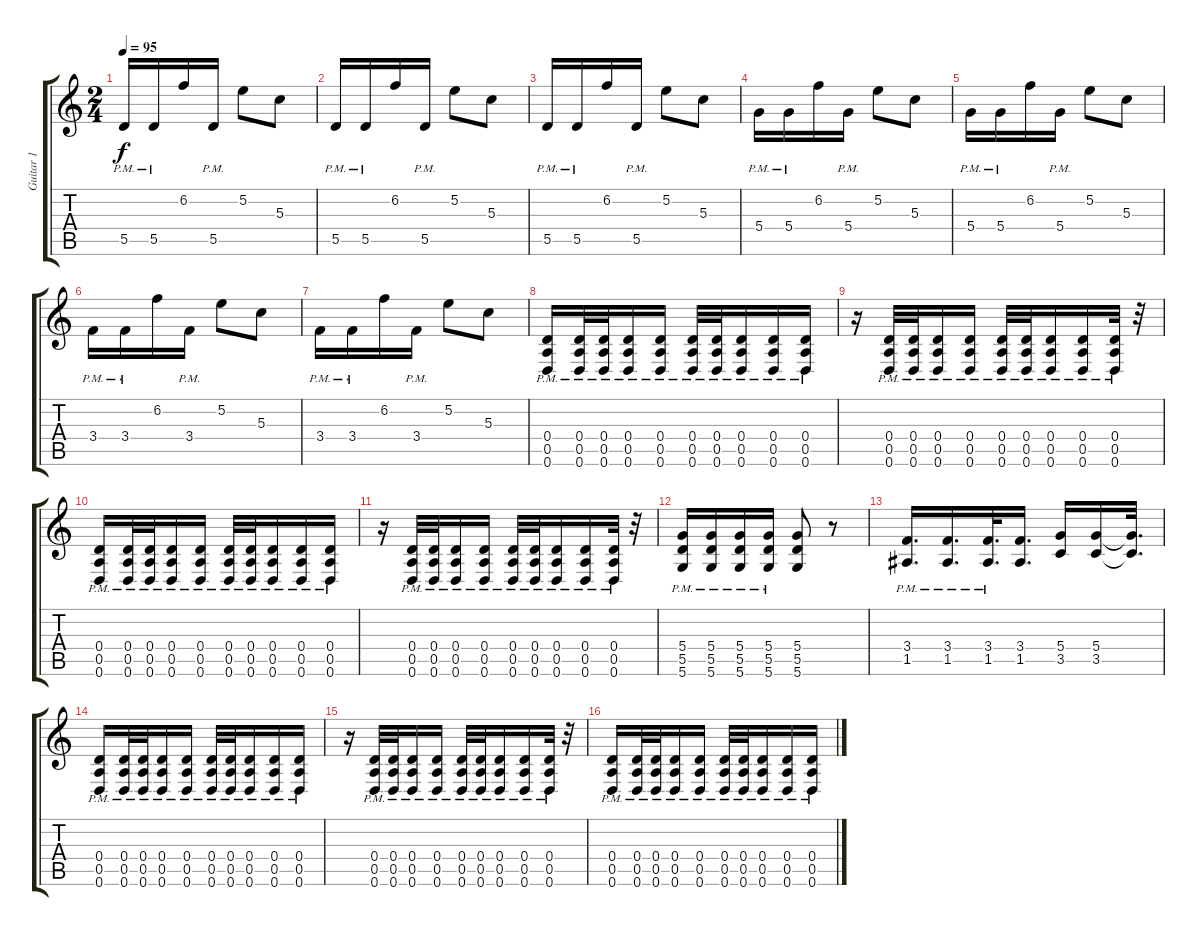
\track ("Guitar 1" "Guitar 1") {instrument distortionguitar}
\staff {score tabs}
\tuning (E4 B3 G3 D3 A2 D2) {hide}
\ts (2 4)
\tempo 95
\clef g2
\ks c
5.5{pm}.16{dy f} 5.5{pm}.16 6.2.16 5.5{pm}.16 5.2.8 5.3.8 |
5.5{pm}.16 5.5{pm}.16 6.2.16 5.5{pm}.16 5.2.8 5.3.8 |
5.5{pm}.16 5.5{pm}.16 6.2.16 5.5{pm}.16 5.2.8 5.3.8 |
5.4{pm}.16 5.4{pm}.16 6.2.16 5.4{pm}.16 5.2.8 5.3.8 |
5.4{pm}.16 5.4{pm}.16 6.2.16 5.4{pm}.16 5.2.8 5.3.8 |
3.4{pm}.16 3.4{pm}.16 6.2.16 3.4{pm}.16 5.2.8 5.3.8 |
3.4{pm}.16 3.4{pm}.16 6.2.16 3.4{pm}.16 5.2.8 5.3.8 |
(0.4{pm} 0.5{pm} 0.6{pm}).16 (0.4{pm} 0.5{pm} 0.6{pm}).32 (0.4{pm} 0.5{pm} 0.6{pm}).32 (0.4{pm} 0.5{pm} 0.6{pm}).16 (0.4{pm} 0.5{pm} 0.6{pm}).16 (0.4{pm} 0.5{pm} 0.6{pm}).32 (0.4{pm} 0.5{pm} 0.6{pm}).32 (0.4{pm} 0.5{pm} 0.6{pm}).16 (0.4{pm} 0.5{pm} 0.6{pm}).16 (0.4{pm} 0.5{pm} 0.6{pm}).16 |
r.16 (0.4{pm} 0.5{pm} 0.6{pm}).32 (0.4{pm} 0.5{pm} 0.6{pm}).32 (0.4{pm} 0.5{pm} 0.6{pm}).16 (0.4{pm} 0.5{pm} 0.6{pm}).16 (0.4{pm} 0.5{pm} 0.6{pm}).32 (0.4{pm} 0.5{pm} 0.6{pm}).32 (0.4{pm} 0.5{pm} 0.6{pm}).16 (0.4{pm} 0.5{pm} 0.6{pm}).16 (0.4{pm} 0.5{pm} 0.6{pm}).32 r.32 |
(0.4{pm} 0.5{pm} 0.6{pm}).16 (0.4{pm} 0.5{pm} 0.6{pm}).32 (0.4{pm} 0.5{pm} 0.6{pm}).32 (0.4{pm} 0.5{pm} 0.6{pm}).16 (0.4{pm} 0.5{pm} 0.6{pm}).16 (0.4{pm} 0.5{pm} 0.6{pm}).32 (0.4{pm} 0.5{pm} 0.6{pm}).32 (0.4 0.5{pm} 0.6{pm}).16 (0.4{pm} 0.5{pm} 0.6{pm}).16 (0.4{pm} 0.5{pm} 0.6{pm}).16 |
r.16 (0.4{pm} 0.5{pm} 0.6{pm}).32 (0.4{pm} 0.5{pm} 0.6{pm}).32 (0.4{pm} 0.5{pm} 0.6{pm}).16 (0.4{pm} 0.5{pm} 0.6{pm}).16 (0.4{pm} 0.5{pm} 0.6{pm}).32 (0.4{pm} 0.5{pm} 0.6{pm}).32 (0.4{pm} 0.5{pm} 0.6{pm}).16 (0.4{pm} 0.5{pm} 0.6{pm}).16 (0.4{pm} 0.5{pm} 0.6{pm}).32 r.32 |
(5.4{pm} 5.5{pm} 5.6{pm}).16 (5.4{pm} 5.5{pm} 5.6{pm}).16 (5.4{pm} 5.5{pm} 5.6{pm}).16 (5.4{pm} 5.5{pm} 5.6{pm}).16 (5.4 5.5 5.6).8 r.8 |
(3.4{pm} 1.5{pm}).16{d} (3.4{pm} 1.5{pm}).16{d} (3.4{pm} 1.5{pm}).32{d} (3.4 1.5).16{d} (5.4 3.5).16 (5.4 3.5).16 (5.4{t} 3.5{t}).32{d} |
(0.4{pm} 0.5{pm} 0.6{pm}).16 (0.4{pm} 0.5{pm} 0.6{pm}).32 (0.4{pm} 0.5{pm} 0.6{pm}).32 (0.4{pm} 0.5{pm} 0.6{pm}).16 (0.4{pm} 0.5{pm} 0.6{pm}).16 (0.4{pm} 0.5{pm} 0.6{pm}).32 (0.4{pm} 0.5{pm} 0.6{pm}).32 (0.4{pm} 0.5{pm} 0.6{pm}).16 (0.4{pm} 0.5{pm} 0.6{pm}).16 (0.4{pm} 0.5{pm} 0.6{pm}).16 |
r.16 (0.4{pm} 0.5{pm} 0.6{pm}).32 (0.4{pm} 0.5{pm} 0.6{pm}).32 (0.4{pm} 0.5{pm} 0.6{pm}).16 (0.4{pm} 0.5{pm} 0.6{pm}).16 (0.4{pm} 0.5{pm} 0.6{pm}).32 (0.4{pm} 0.5{pm} 0.6{pm}).32 (0.4{pm} 0.5{pm} 0.6{pm}).16 (0.4{pm} 0.5{pm} 0.6{pm}).16 (0.4{pm} 0.5{pm} 0.6{pm}).32 r.32 |
(0.4{pm} 0.5{pm} 0.6{pm}).16 (0.4{pm} 0.5{pm} 0.6{pm}).32 (0.4{pm} 0.5{pm} 0.6{pm}).32 (0.4{pm} 0.5{pm} 0.6{pm}).16 (0.4{pm} 0.5{pm} 0.6{pm}).16 (0.4{pm} 0.5{pm} 0.6{pm}).32 (0.4{pm} 0.5{pm} 0.6{pm}).32 (0.4 0.5{pm} 0.6{pm}).16 (0.4{pm} 0.5{pm} 0.6{pm}).16 (0.4{pm} 0.5{pm} 0.6{pm}).16
